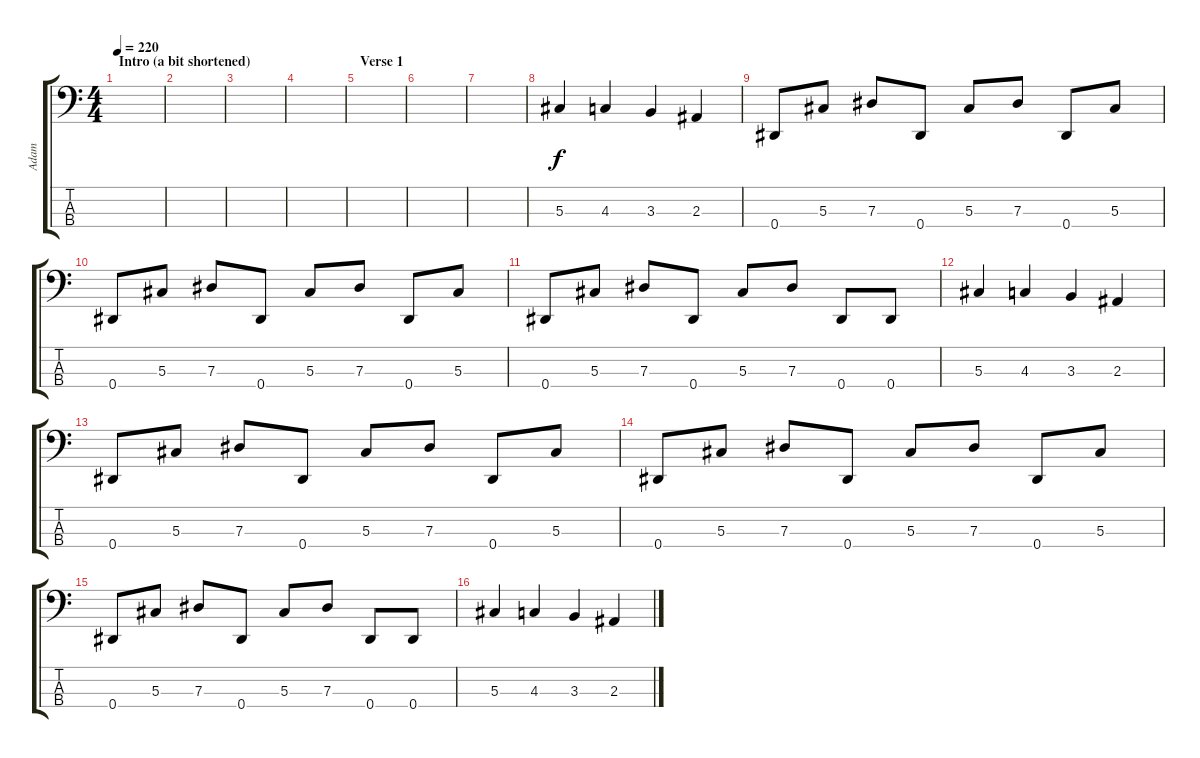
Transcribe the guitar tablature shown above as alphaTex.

\track ("Adam" "Adam") {instrument electricbasspick}
\staff {score tabs}
\tuning (Gb2 Db2 Ab1 Eb1) {hide}
\ts (4 4)
\section ("" "Intro (a bit shortened)")
\tempo 220
\clef f4
\ks c
|
|
|
|
\section ("" "Verse 1")
|
|
|
5.3.4 4.3.4 3.3.4 2.3.4 |
0.4.8 5.3.8 7.3.8 0.4.8 5.3.8 7.3.8 0.4.8 5.3.8 |
0.4.8 5.3.8 7.3.8 0.4.8 5.3.8 7.3.8 0.4.8 5.3.8 |
0.4.8 5.3.8 7.3.8 0.4.8 5.3.8 7.3.8 0.4.8 0.4.8 |
5.3.4 4.3.4 3.3.4 2.3.4 |
0.4.8 5.3.8 7.3.8 0.4.8 5.3.8 7.3.8 0.4.8 5.3.8 |
0.4.8 5.3.8 7.3.8 0.4.8 5.3.8 7.3.8 0.4.8 5.3.8 |
0.4.8 5.3.8 7.3.8 0.4.8 5.3.8 7.3.8 0.4.8 0.4.8 |
5.3.4 4.3.4 3.3.4 2.3.4
